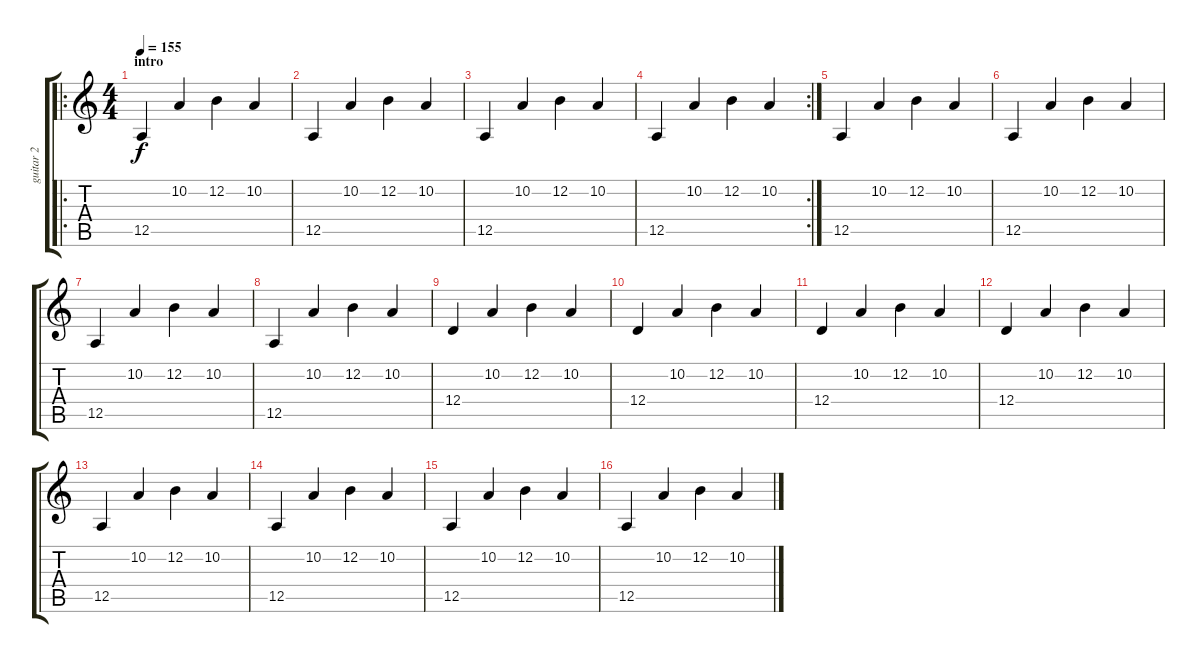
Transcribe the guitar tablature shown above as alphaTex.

\track ("guitar 2" "guitar 2") {instrument pad1newage}
\staff {score tabs}
\tuning (E4 B3 G3 D3 A2 E2) {hide}
\ro
\ts (4 4)
\section ("" "intro")
\tempo 155
\clef g2
\ks c
12.5.4{dy f instrument pad1newage} 10.2.4 12.2.4 10.2.4 |
12.5.4 10.2.4 12.2.4 10.2.4 |
12.5.4 10.2.4 12.2.4 10.2.4 |
\rc 2
12.5.4 10.2.4 12.2.4 10.2.4 |
12.5.4 10.2.4 12.2.4 10.2.4 |
12.5.4 10.2.4 12.2.4 10.2.4 |
12.5.4 10.2.4 12.2.4 10.2.4 |
12.5.4 10.2.4 12.2.4 10.2.4 |
12.4.4 10.2.4 12.2.4 10.2.4 |
12.4.4 10.2.4 12.2.4 10.2.4 |
12.4.4 10.2.4 12.2.4 10.2.4 |
12.4.4 10.2.4 12.2.4 10.2.4 |
12.5.4 10.2.4 12.2.4 10.2.4 |
12.5.4 10.2.4 12.2.4 10.2.4 |
12.5.4 10.2.4 12.2.4 10.2.4 |
12.5.4 10.2.4 12.2.4 10.2.4
